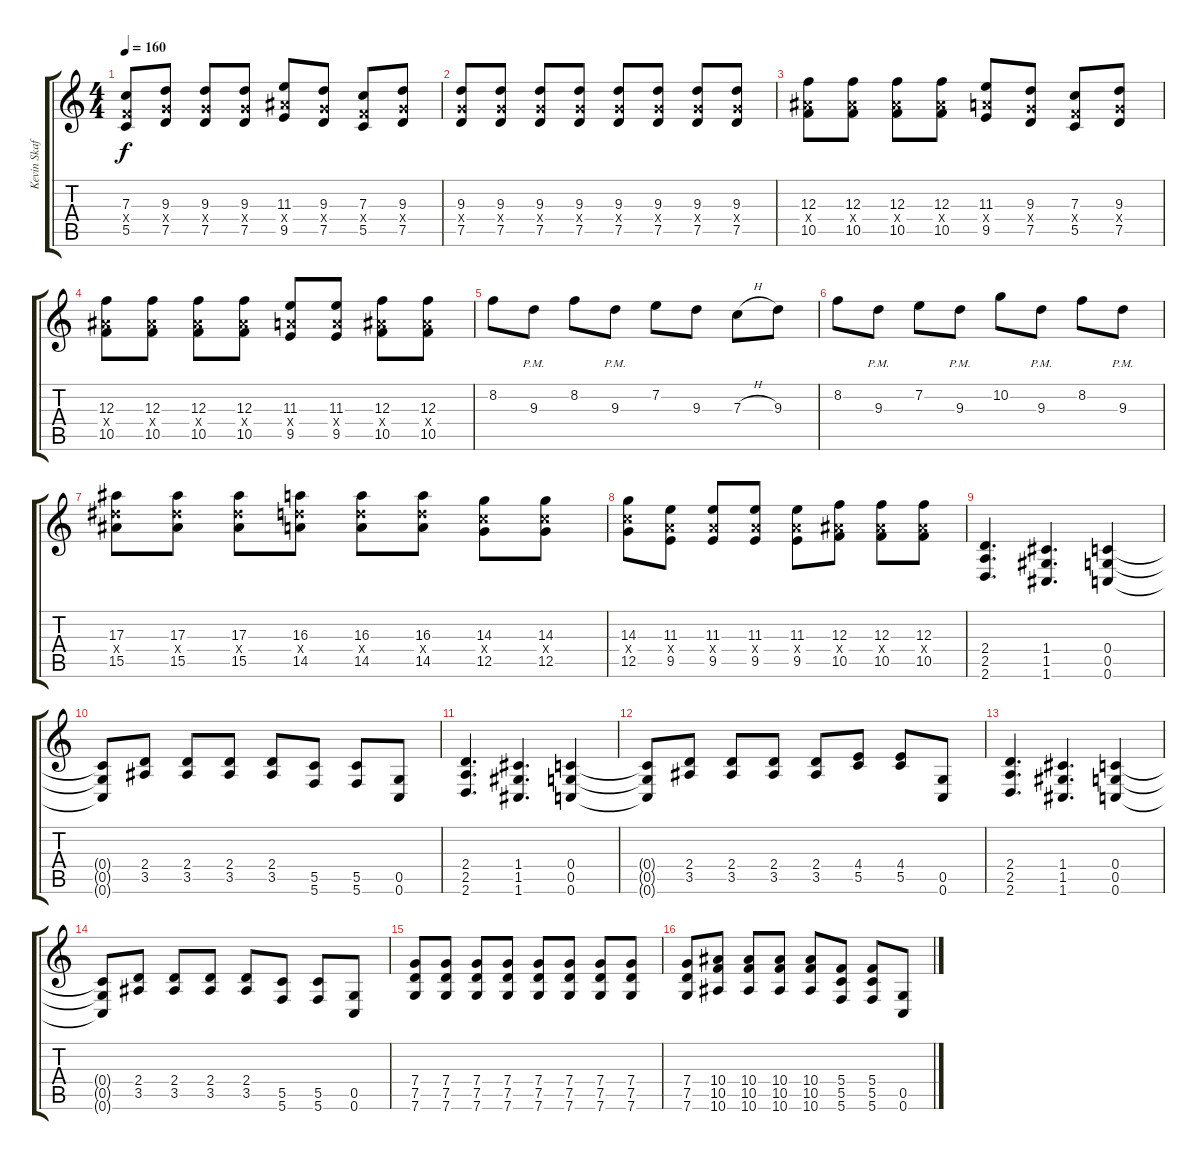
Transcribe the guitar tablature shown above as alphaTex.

\track ("Kevin Skaff / Lead Guitar" "Kevin Skaf") {instrument distortionguitar}
\staff {score tabs}
\tuning (D4 A3 F3 C3 G2 C2) {hide}
\ts (4 4)
\tempo 160
\clef g2
\ks c
(7.3 5.4{x} 5.5).8{dy f} (9.3 7.4{x} 7.5).8 (9.3 7.4{x} 7.5).8 (9.3 7.4{x} 7.5).8 (11.3 10.4{x} 9.5).8 (9.3 7.4{x} 7.5).8 (7.3 5.4{x} 5.5).8 (9.3 7.4{x} 7.5).8 |
(9.3 7.4{x} 7.5).8 (9.3 7.4{x} 7.5).8 (9.3 7.4{x} 7.5).8 (9.3 7.4{x} 7.5).8 (9.3 7.4{x} 7.5).8 (9.3 7.4{x} 7.5).8 (9.3 7.4{x} 7.5).8 (9.3 7.4{x} 7.5).8 |
(12.3 10.4{x} 10.5).8 (12.3 10.4{x} 10.5).8 (12.3 10.4{x} 10.5).8 (12.3 10.4{x} 10.5).8 (11.3 9.4{x} 9.5).8 (9.3 7.4{x} 7.5).8 (7.3 5.4{x} 5.5).8 (9.3 7.4{x} 7.5).8 |
(12.3 10.4{x} 10.5).8 (12.3 10.4{x} 10.5).8 (12.3 10.4{x} 10.5).8 (12.3 10.4{x} 10.5).8 (11.3 9.4{x} 9.5).8 (11.3 9.4{x} 9.5).8 (12.3 10.4{x} 10.5).8 (12.3 10.4{x} 10.5).8 |
8.2.8 9.3{pm}.8 8.2.8 9.3{pm}.8 7.2.8 9.3.8 7.3{h}.8 9.3.8 |
8.2.8 9.3{pm}.8 7.2.8 9.3{pm}.8 10.2.8 9.3{pm}.8 8.2.8 9.3{pm}.8 |
(17.3 15.4{x} 15.5).8 (17.3 15.4{x} 15.5).8 (17.3 15.4{x} 15.5).8 (16.3 14.4{x} 14.5).8 (16.3 14.4{x} 14.5).8 (16.3 14.4{x} 14.5).8 (14.3 12.4{x} 12.5).8 (14.3 12.4{x} 12.5).8 |
(14.3 12.4{x} 12.5).8 (11.3 9.4{x} 9.5).8 (11.3 9.4{x} 9.5).8 (11.3 9.4{x} 9.5).8 (11.3 9.4{x} 9.5).8 (12.3 10.4{x} 10.5).8 (12.3 10.4{x} 10.5).8 (12.3 10.4{x} 10.5).8 |
(2.4 2.5 2.6).4{d} (1.4 1.5 1.6).4{d} (0.4 0.5 0.6).4 |
(0.4{t} 0.5{t} 0.6{t}).8 (2.4 3.5).8 (2.4 3.5).8 (2.4 3.5).8 (2.4 3.5).8 (5.5 5.6).8 (5.5 5.6).8 (0.5 0.6).8 |
(2.4 2.5 2.6).4{d} (1.4 1.5 1.6).4{d} (0.4 0.5 0.6).4 |
(0.4{t} 0.5{t} 0.6{t}).8 (2.4 3.5).8 (2.4 3.5).8 (2.4 3.5).8 (2.4 3.5).8 (4.4 5.5).8 (4.4 5.5).8 (0.5 0.6).8 |
(2.4 2.5 2.6).4{d} (1.4 1.5 1.6).4{d} (0.4 0.5 0.6).4 |
(0.4{t} 0.5{t} 0.6{t}).8 (2.4 3.5).8 (2.4 3.5).8 (2.4 3.5).8 (2.4 3.5).8 (5.5 5.6).8 (5.5 5.6).8 (0.5 0.6).8 |
(7.4 7.5 7.6).8 (7.4 7.5 7.6).8 (7.4 7.5 7.6).8 (7.4 7.5 7.6).8 (7.4 7.5 7.6).8 (7.4 7.5 7.6).8 (7.4 7.5 7.6).8 (7.4 7.5 7.6).8 |
(7.4 7.5 7.6).8 (10.4 10.5 10.6).8 (10.4 10.5 10.6).8 (10.4 10.5 10.6).8 (10.4 10.5 10.6).8 (5.4 5.5 5.6).8 (5.4 5.5 5.6).8 (0.5 0.6).8
